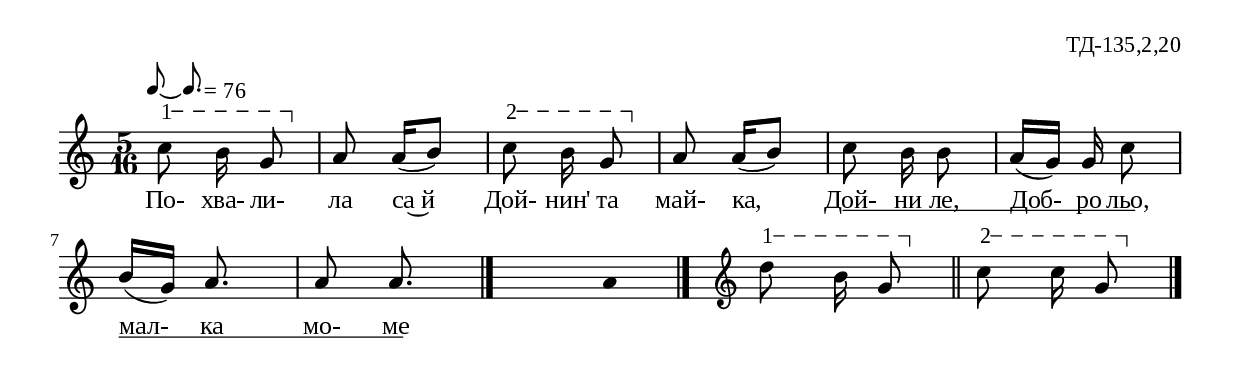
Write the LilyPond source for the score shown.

%{
td_135_2_20
%}

\include "td-preamble.ly"
\include "Rhythm_marks.ly"

\score {
\relative c'' {
%\tempo 8 = 252
\override Score.RehearsalMark #'self-alignment-X = #LEFT
\once \override Score.RehearsalMark #'X-offset = #8
  \rhythmMarkA \rhyMarkAAdot #"76"
\time 5/16
\varA
c8\startTextSpan b16\noBeam g8\stopTextSpan | 
a a16[( b8]) | 
\varB
c8\startTextSpan b16\noBeam g8\stopTextSpan | 
a a16[( b8]) | c8 b16\noBeam b8 |
a16[( g]) g\noBeam c8 | b16[( g]) a8. | a8 a8.\noBeam
 \bar "|." 
s8. \fixB a8 \fixC
 \bar "|." 
\set Score.measureLength = #(ly:make-moment 1 16)  
 s16 \bar ""  
 \set Score.measureLength = #(ly:make-moment 5 16)  
 \clef treble
\varA
d8\startTextSpan b16\noBeam g8\stopTextSpan \bar "||"
\varB
c8\startTextSpan c16\noBeam g8\stopTextSpan
 \bar "|."  
}
\addlyrics { По- хва- ли- ла са~й Дой- нин' та май- ка, 
Дой- \startTextSpan ни ле, Доб-  ро льо, \stopTextSpan 
мал- \startTextSpan ка мо- ме \stopTextSpan }
%
\layout {
%   \context { 
%	    \Staff \remove "Time_signature_engraver" } 
  indent = #0
  line-width = 190\mm
  ragged-right=##f
\context {
      \Lyrics
      \consists "Text_spanner_engraver"
      \override TextSpanner #'direction = #DOWN
      \override TextSpanner #'style = #'line    
      \override TextSpanner #'outside-staff-priority = ##f
      \override TextSpanner #'padding = #0.2 % sets the distance of the line from the lyrics
      \override TextSpanner #'bound-details =
      #`((left . ((Y . 0)
                  (padding . 0)
                  (attach-dir . ,LEFT)))
         (left-broken . ((end-on-note . #t)))
         (right . ((Y . 0)
                   (padding . 0)
                   (attach-dir . ,RIGHT))))
    }
}
%
\midi { 
	\context {
		\Score tempoWholesPerMinute = #(ly:make-moment 190 8)
		}
	}
}
%
\header{
  opus = "ТД-135,2,20"
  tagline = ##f
}


